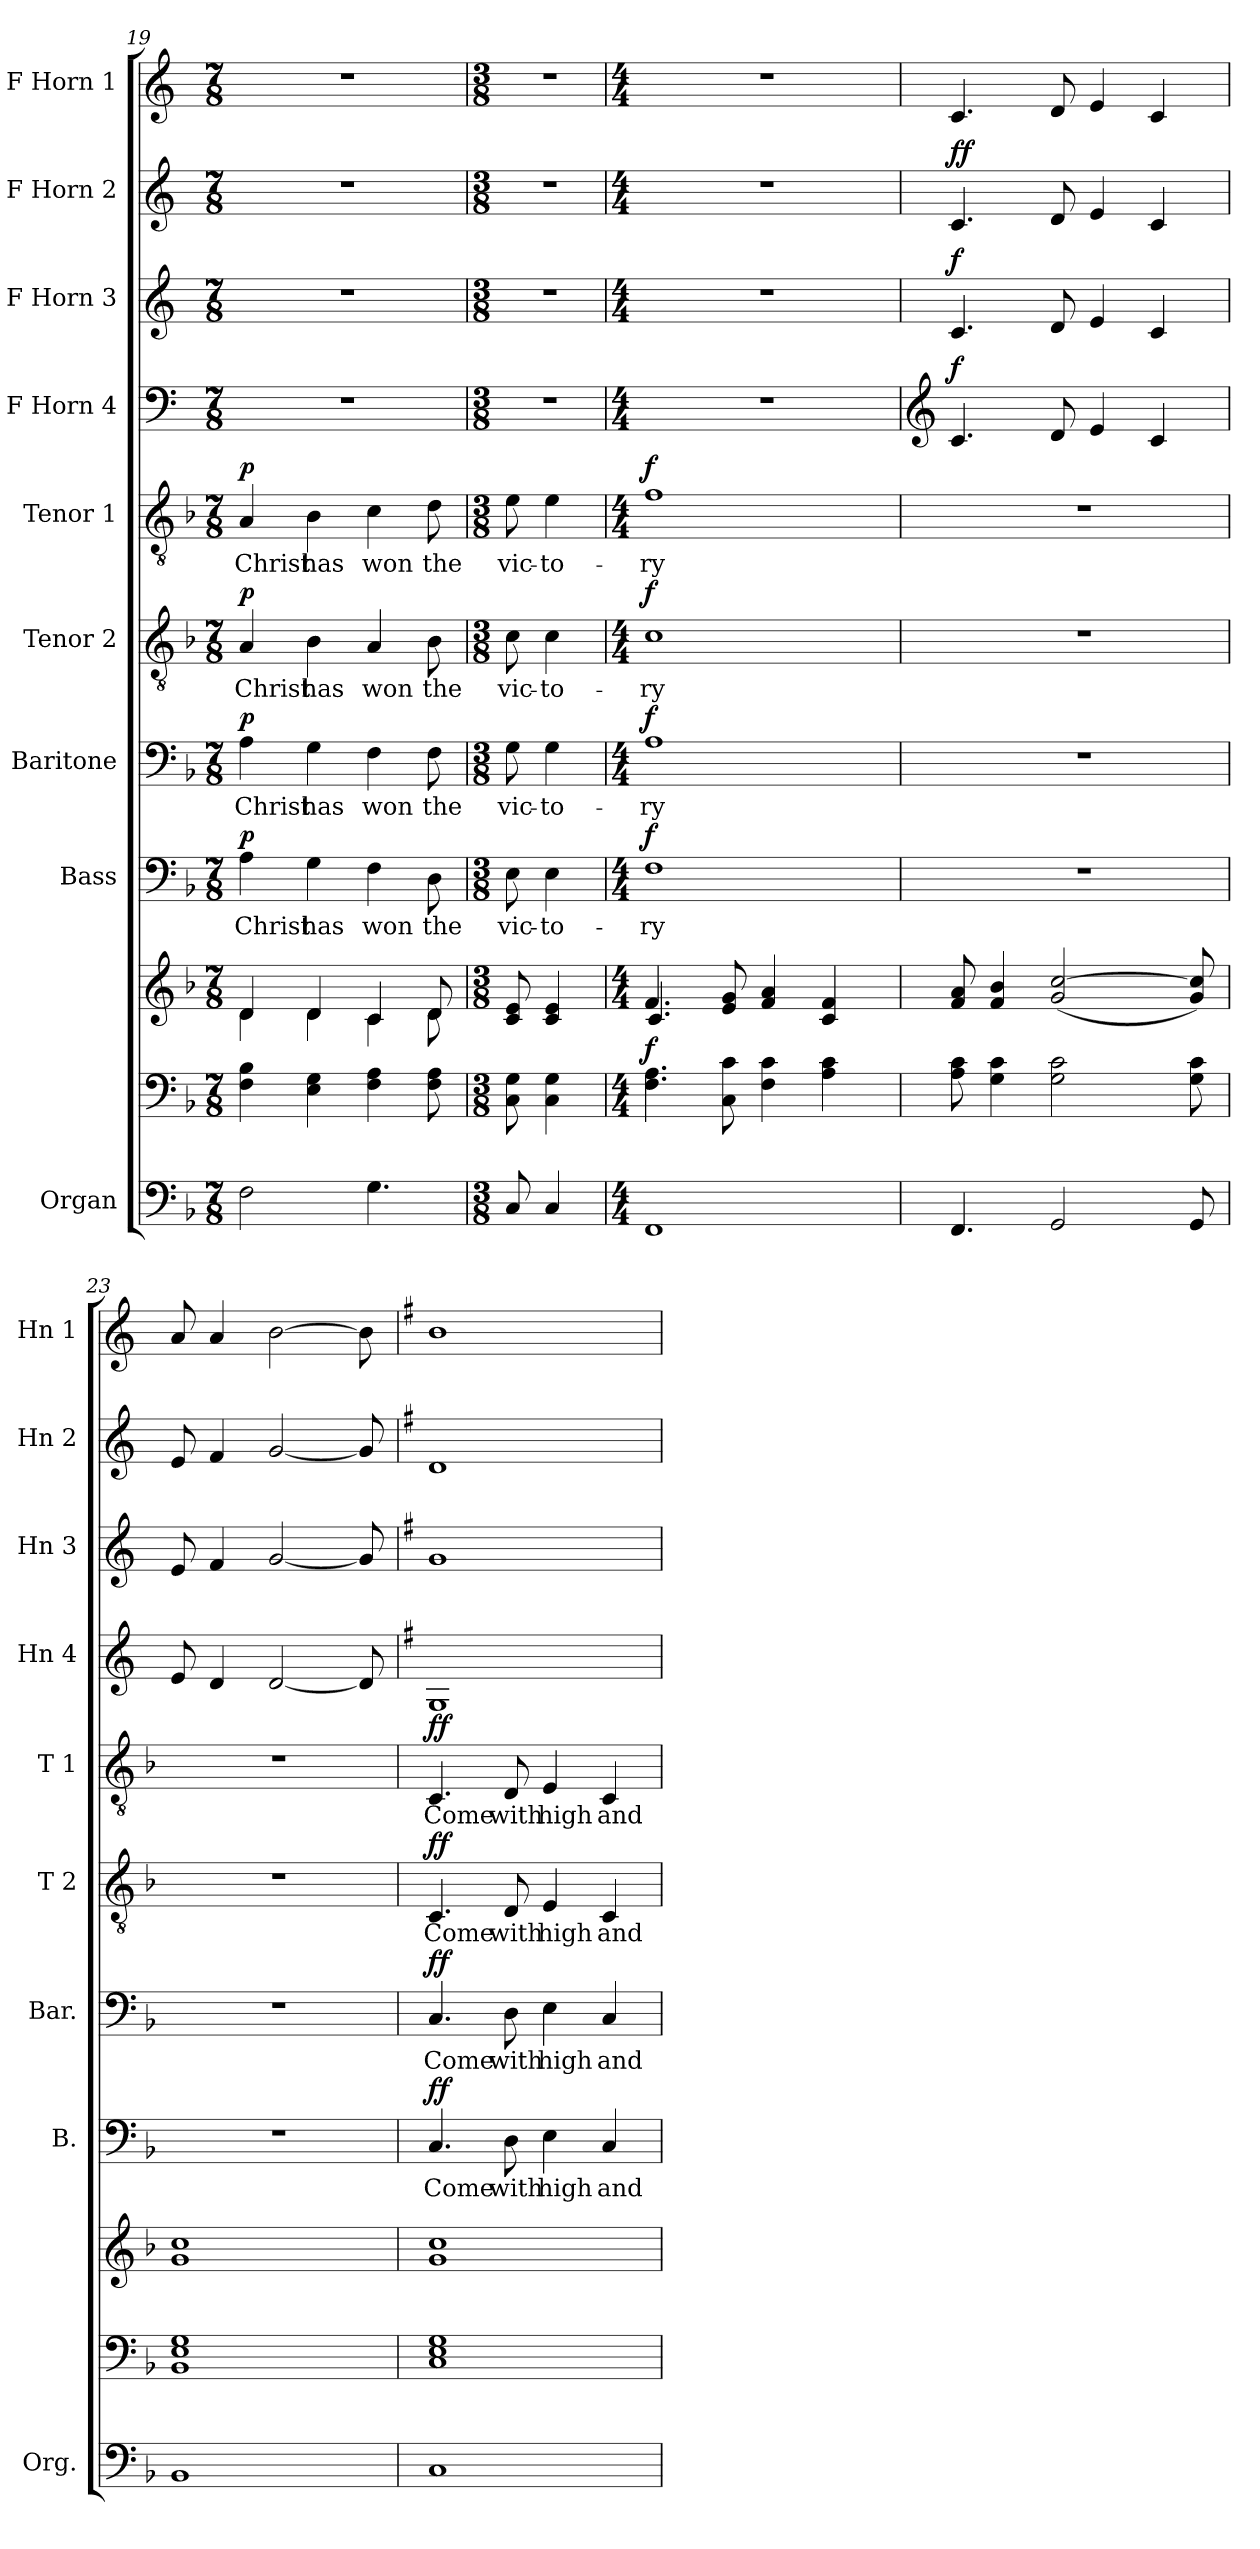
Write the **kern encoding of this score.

**kern	**kern	**kern	**dynam	**kern	**text	**dynam	**kern	**text	**dynam	**kern	**text	**dynam	**kern	**text	**dynam	**kern	**dynam	**kern	**dynam	**kern	**dynam	**kern
*part9	*part9	*part9	*part9	*part8	*part8	*part8	*part7	*part7	*part7	*part6	*part6	*part6	*part5	*part5	*part5	*part4	*part4	*part3	*part3	*part2	*part2	*part1
*staff11	*staff10	*staff9	*staff9/10/11	*staff8	*staff8	*staff8	*staff7	*staff7	*staff7	*staff6	*staff6	*staff6	*staff5	*staff5	*staff5	*staff4	*staff4	*staff3	*staff3	*staff2	*staff2	*staff1
*I"Organ	*	*	*	*I"Bass	*	*	*I"Baritone	*	*	*I"Tenor 2	*	*	*I"Tenor 1	*	*	*I"F Horn 4	*	*I"F Horn 3	*	*I"F Horn 2	*	*I"F Horn 1
*I'Org.	*	*	*	*I'B.	*	*	*I'Bar.	*	*	*I'T 2	*	*	*I'T 1	*	*	*I'Hn 4	*	*I'Hn 3	*	*I'Hn 2	*	*I'Hn 1
*clefF4	*clefF4	*clefG2	*	*clefF4	*	*	*clefF4	*	*	*clefGv2	*	*	*clefGv2	*	*	*clefF4	*	*clefG2	*	*clefG2	*	*clefG2
*	*	*	*	*	*	*	*	*	*	*	*	*	*	*	*	*ITrd4c7	*	*ITrd4c7	*	*ITrd4c7	*	*ITrd4c7
*k[b-]	*k[b-]	*k[b-]	*	*k[b-]	*	*	*k[b-]	*	*	*k[b-]	*	*	*k[b-]	*	*	*k[b-]	*	*k[b-]	*	*k[b-]	*	*k[b-]
*M7/8	*M7/8	*M7/8	*	*M7/8	*	*	*M7/8	*	*	*M7/8	*	*	*M7/8	*	*	*M7/8	*	*M7/8	*	*M7/8	*	*M7/8
=19	=19	=19	=19	=19	=19	=19	=19	=19	=19	=19	=19	=19	=19	=19	=19	=19	=19	=19	=19	=19	=19	=19
*	*	*^	*	*	*	*	*	*	*	*	*	*	*	*	*	*	*	*	*	*	*	*
!	!	!	!	!	!	!LO:LY:b	!LO:DY:a	!	!LO:LY:b	!LO:DY:a	!	!LO:LY:b	!LO:DY:a	!	!LO:LY:b	!LO:DY:a	!	!	!	!	!	!	!
2F\	4F\ 4B-\	4d/	4d\	.	4A\	Christ	p	4A\	Christ	p	4A/	Christ	p	4A/	Christ	p	2..r	.	2..r	.	2..r	.	2..r
!	!	!	!	!LO:DY:a=2	!	!LO:LY:b	!LO:DY:a	!	!LO:LY:b	!LO:DY:a	!	!LO:LY:b	!LO:DY:a	!	!LO:LY:b	!LO:DY:a	!	!	!	!	!	!	!
.	4E\ 4G\	4d/	4d\	other-dynamics	4G\	has	other-dynamics	4G\	has	other-dynamics	4B-\	has	other-dynamics	4B-\	has	other-dynamics	.	.	.	.	.	.	.
!	!	!	!	!	!	!LO:LY:b	!	!	!LO:LY:b	!	!	!LO:LY:b	!	!	!LO:LY:b	!	!	!	!	!	!	!	!
4.G\	4F\ 4A\	4c/	4c\	.	4F\	won	.	4F\	won	.	4A/	won	.	4c\	won	.	.	.	.	.	.	.	.
!	!	!	!	!	!	!LO:LY:b	!	!	!LO:LY:b	!	!	!LO:LY:b	!	!	!LO:LY:b	!	!	!	!	!	!	!	!
.	8F\ 8A\	8d/	8d\	.	8D\	the	.	8F\	the	.	8B-\	the	.	8d\	the	.	.	.	.	.	.	.	.
*	*	*v	*v	*	*	*	*	*	*	*	*	*	*	*	*	*	*	*	*	*	*	*	*
!!LO:PB:g=z
=20	=20	=20	=20	=20	=20	=20	=20	=20	=20	=20	=20	=20	=20	=20	=20	=20	=20	=20	=20	=20	=20	=20
*M3/8	*M3/8	*M3/8	*	*M3/8	*	*	*M3/8	*	*	*M3/8	*	*	*M3/8	*	*	*M3/8	*	*M3/8	*	*M3/8	*	*M3/8
*	*	*^	*	*	*	*	*	*	*	*	*	*	*	*	*	*	*	*	*	*	*	*
!	!	!	!	!	!	!LO:LY:b	!	!	!LO:LY:b	!	!	!LO:LY:b	!	!	!LO:LY:b	!	!	!	!	!	!	!	!
*	*	*v	*v	*	*	*	*	*	*	*	*	*	*	*	*	*	*	*	*	*	*	*	*
8C/	8C\ 8G\	8c/ 8e/	.	8E\	vic-	.	8G\	vic-	.	8c\	vic-	.	8e\	vic-	.	4.r	.	4.r	.	4.r	.	4.r
!	!	!	!	!	!LO:LY:b	!	!	!LO:LY:b	!	!	!LO:LY:b	!	!	!LO:LY:b	!	!	!	!	!	!	!	!
4C/	4C\ 4G\	4c/ 4e/	.	4E\	-to-	.	4G\	-to-	.	4c\	-to-	.	4e\	-to-	.	.	.	.	.	.	.	.
=21	=21	=21	=21	=21	=21	=21	=21	=21	=21	=21	=21	=21	=21	=21	=21	=21	=21	=21	=21	=21	=21	=21
*M4/4	*M4/4	*M4/4	*	*M4/4	*	*	*M4/4	*	*	*M4/4	*	*	*M4/4	*	*	*M4/4	*	*M4/4	*	*M4/4	*	*M4/4
*	*	*^	*	*	*	*	*	*	*	*	*	*	*	*	*	*	*	*	*	*	*	*
!	!	!	!	!LO:DY:a=2	!	!LO:LY:b	!LO:DY:a	!	!LO:LY:b	!LO:DY:a	!	!LO:LY:b	!LO:DY:a	!	!LO:LY:b	!LO:DY:a	!	!	!	!	!	!	!
1FF	4.F\ 4.A\	4.f/	4.c/	f	1F	-ry	f	1A	-ry	f	1c	-ry	f	1f	-ry	f	1r	.	1r	.	1r	.	1r
.	8C\ 8c\	8e/ 8g/	2ryy	.	.	.	.	.	.	.	.	.	.	.	.	.	.	.	.	.	.	.	.
.	4F\ 4c\	4f/ 4a/	.	.	.	.	.	.	.	.	.	.	.	.	.	.	.	.	.	.	.	.	.
.	4A\ 4c\	4c/ 4f/	.	.	.	.	.	.	.	.	.	.	.	.	.	.	.	.	.	.	.	.	.
.	.	.	8ryy	.	.	.	.	.	.	.	.	.	.	.	.	.	.	.	.	.	.	.	.
*	*	*v	*v	*	*	*	*	*	*	*	*	*	*	*	*	*	*	*	*	*	*	*	*
=22	=22	=22	=22	=22	=22	=22	=22	=22	=22	=22	=22	=22	=22	=22	=22	=22	=22	=22	=22	=22	=22	=22
*	*	*	*	*	*	*	*	*	*	*	*	*	*	*	*	*clefG2	*	*	*	*	*	*
*	*	*^	*	*	*	*	*	*	*	*	*	*	*	*	*	*	*	*	*	*	*	*
!	!	!	!	!	!	!	!	!	!	!	!	!	!	!	!	!	!	!LO:DY:a	!	!LO:DY:a	!	!LO:DY:a	!
!	!	!	!	!	!	!	!	!	!	!	!	!	!	!	!	!	!	!	!	!	!	!LO:DY:n=1:a	!
*	*	*v	*v	*	*	*	*	*	*	*	*	*	*	*	*	*	*	*	*	*	*	*	*
4.FF/	8A\ 8c\	8f/ 8a/	.	1r	.	.	1r	.	.	1r	.	.	1r	.	.	4.F/	f	4.F/	f	4.F/	f f	4.F/
.	4G\ 4c\	4f/ 4b-/	.	.	.	.	.	.	.	.	.	.	.	.	.	.	.	.	.	.	.	.
2GG/	2G\ 2c\	(2g/ [2cc/	.	.	.	.	.	.	.	.	.	.	.	.	.	8G/	.	8G/	.	8G/	.	8G/
.	.	.	.	.	.	.	.	.	.	.	.	.	.	.	.	4A/	.	4A/	.	4A/	.	4A/
.	.	.	.	.	.	.	.	.	.	.	.	.	.	.	.	4F/	.	4F/	.	4F/	.	4F/
8GG/	8G\ 8c\	8g/ 8cc/])	.	.	.	.	.	.	.	.	.	.	.	.	.	.	.	.	.	.	.	.
=23	=23	=23	=23	=23	=23	=23	=23	=23	=23	=23	=23	=23	=23	=23	=23	=23	=23	=23	=23	=23	=23	=23
1BB-	1BB- 1E 1G	1g 1cc	.	1r	.	.	1r	.	.	1r	.	.	1r	.	.	8A/	.	8A/	.	8A/	.	8d/
.	.	.	.	.	.	.	.	.	.	.	.	.	.	.	.	4G/	.	4B-/	.	4B-/	.	4d/
.	.	.	.	.	.	.	.	.	.	.	.	.	.	.	.	[2G/	.	[2c/	.	[2c/	.	[2e\
.	.	.	.	.	.	.	.	.	.	.	.	.	.	.	.	8G/]	.	8c/]	.	8c/]	.	8e\]
=24	=24	=24	=24	=24	=24	=24	=24	=24	=24	=24	=24	=24	=24	=24	=24	=24	=24	=24	=24	=24	=24	=24
*k[]	*k[]	*k[]	*	*k[]	*	*	*k[]	*	*	*k[]	*	*	*k[]	*	*	*k[]	*	*k[]	*	*k[]	*	*k[]
!	!	!	!	!	!LO:LY:b	!LO:DY:a	!	!LO:LY:b	!LO:DY:a	!	!LO:LY:b	!LO:DY:a	!	!LO:LY:b	!LO:DY:a	!	!	!	!	!	!	!
1C	1C 1E 1G	1g 1cc	.	4.C/	Come	ff	4.C/	Come	ff	4.C/	Come	ff	4.C/	Come	ff	1C	.	1c	.	1G	.	1e
!	!	!	!	!	!LO:LY:b	!	!	!LO:LY:b	!	!	!LO:LY:b	!	!	!LO:LY:b	!	!	!	!	!	!	!	!
.	.	.	.	8D\	with	.	8D\	with	.	8D/	with	.	8D/	with	.	.	.	.	.	.	.	.
!	!	!	!	!	!LO:LY:b	!	!	!LO:LY:b	!	!	!LO:LY:b	!	!	!LO:LY:b	!	!	!	!	!	!	!	!
.	.	.	.	4E\	high	.	4E\	high	.	4E/	high	.	4E/	high	.	.	.	.	.	.	.	.
!	!	!	!	!	!LO:LY:b	!	!	!LO:LY:b	!	!	!LO:LY:b	!	!	!LO:LY:b	!	!	!	!	!	!	!	!
.	.	.	.	4C/	and	.	4C/	and	.	4C/	and	.	4C/	and	.	.	.	.	.	.	.	.
=	=	=	=	=	=	=	=	=	=	=	=	=	=	=	=	=	=	=	=	=	=	=
*-	*-	*-	*-	*-	*-	*-	*-	*-	*-	*-	*-	*-	*-	*-	*-	*-	*-	*-	*-	*-	*-	*-
